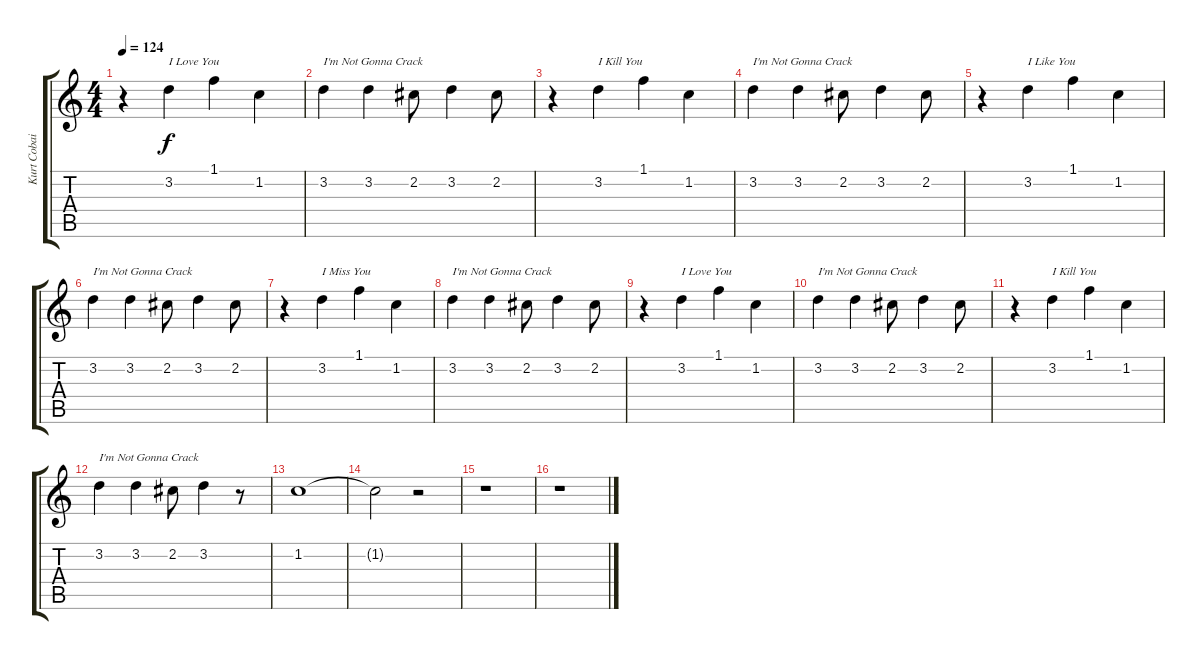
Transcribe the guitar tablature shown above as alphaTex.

\track ("Kurt Cobain" "Kurt Cobai") {instrument electricguitarmuted}
\staff {score tabs}
\tuning (E4 B3 G3 D3 A2 E2) {hide}
\ts (4 4)
\tempo 124
\clef g2
\ks c
r.4{dy f} 3.2.4{txt "I Love You"} 1.1.4 1.2.4 |
3.2.4{txt "I'm Not Gonna Crack"} 3.2.4 2.2.8 3.2.4 2.2.8 |
r.4 3.2.4{txt "I Kill You"} 1.1.4 1.2.4 |
3.2.4{txt "I'm Not Gonna Crack"} 3.2.4 2.2.8 3.2.4 2.2.8 |
r.4 3.2.4{txt "I Like You"} 1.1.4 1.2.4 |
3.2.4{txt "I'm Not Gonna Crack"} 3.2.4 2.2.8 3.2.4 2.2.8 |
r.4 3.2.4{txt "I Miss You"} 1.1.4 1.2.4 |
3.2.4{txt "I'm Not Gonna Crack"} 3.2.4 2.2.8 3.2.4 2.2.8 |
r.4 3.2.4{txt "I Love You"} 1.1.4 1.2.4 |
3.2.4{txt "I'm Not Gonna Crack"} 3.2.4 2.2.8 3.2.4 2.2.8 |
r.4 3.2.4{txt "I Kill You"} 1.1.4 1.2.4 |
3.2.4{txt "I'm Not Gonna Crack"} 3.2.4 2.2.8 3.2.4 r.8 |
1.2.1 |
1.2{t}.2 r.2 |
r.1 |
r.1
